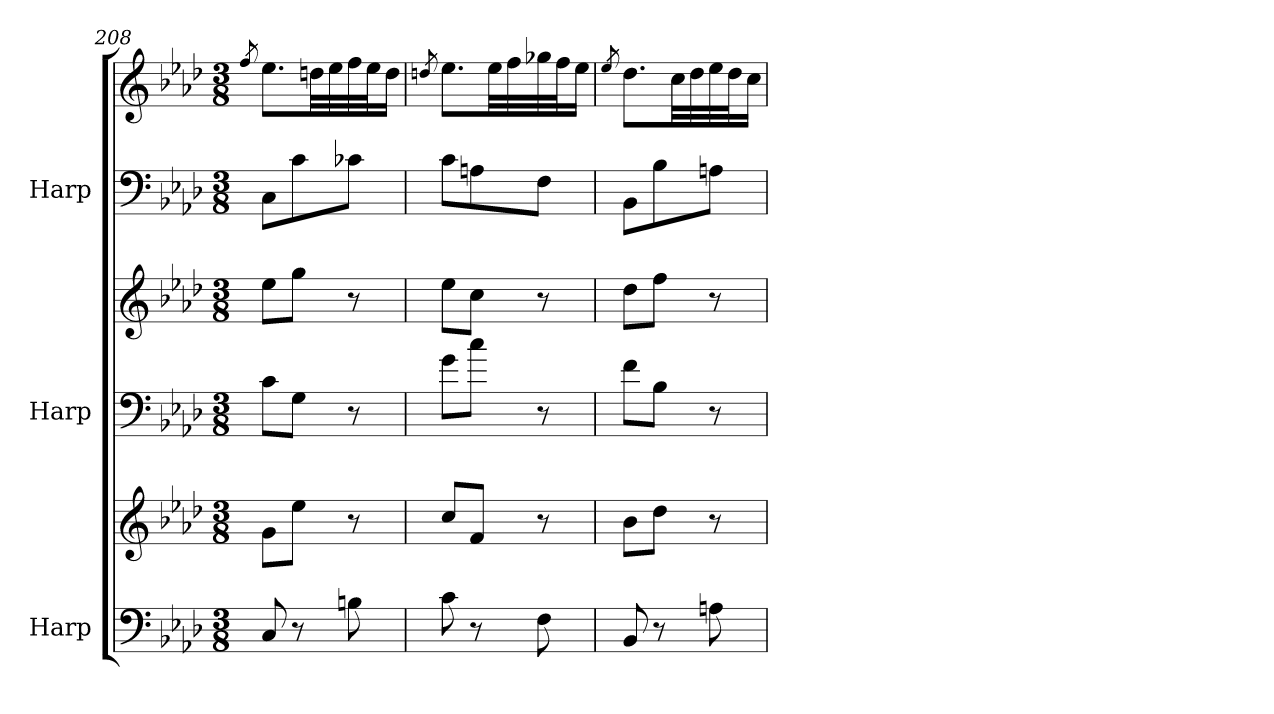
**kern	**kern	**kern	**kern	**kern	**kern
*part3	*part3	*part2	*part2	*part1	*part1
*staff6	*staff5	*staff4	*staff3	*staff2	*staff1
*I"Harp	*	*I"Harp	*	*I"Harp	*
*I'Hp	*	*I'Hp	*	*I'Hp	*
*clefF4	*clefG2	*clefF4	*clefG2	*clefF4	*clefG2
*k[b-e-a-d-]	*k[b-e-a-d-]	*k[b-e-a-d-]	*k[b-e-a-d-]	*k[b-e-a-d-]	*k[b-e-a-d-]
*M3/8	*M3/8	*M3/8	*M3/8	*M3/8	*M3/8
=208	=208	=208	=208	=208	=208
.	.	.	.	.	8qff/
8C/	8g\L	8c\L	8ee-\L	8C\L	8.ee-\L
8r	8ee-\J	8G\J	8gg\J	8c\	.
.	.	.	.	.	32ddn\LL
.	.	.	.	.	32ee-\
8Bn\	8r	8r	8r	8c-X\J	32ff\
.	.	.	.	.	32ee-\J
.	.	.	.	.	16dd\JJ
!!LO:LB:g=z
=209	=209	=209	=209	=209	=209
.	.	.	.	.	8qddn/
8c\	8cc/L	8g\L	8ee-\L	8c\L	8.ee-\L
8r	8f/J	8cc\J	8cc\J	8An\	.
.	.	.	.	.	32ee-\LL
.	.	.	.	.	32ff\
8F\	8r	8r	8r	8F\J	32gg-X\
.	.	.	.	.	32ff\J
.	.	.	.	.	16ee-\JJ
=210	=210	=210	=210	=210	=210
.	.	.	.	.	8qee-/
8BB-/	8b-\L	8f\L	8dd-\L	8BB-\L	8.dd-\L
8r	8dd-\J	8B-\J	8ff\J	8B-\	.
.	.	.	.	.	32cc\LL
.	.	.	.	.	32dd-\
8An\	8r	8r	8r	8An\J	32ee-\
.	.	.	.	.	32dd-\J
.	.	.	.	.	16cc\JJ
=	=	=	=	=	=
*-	*-	*-	*-	*-	*-
